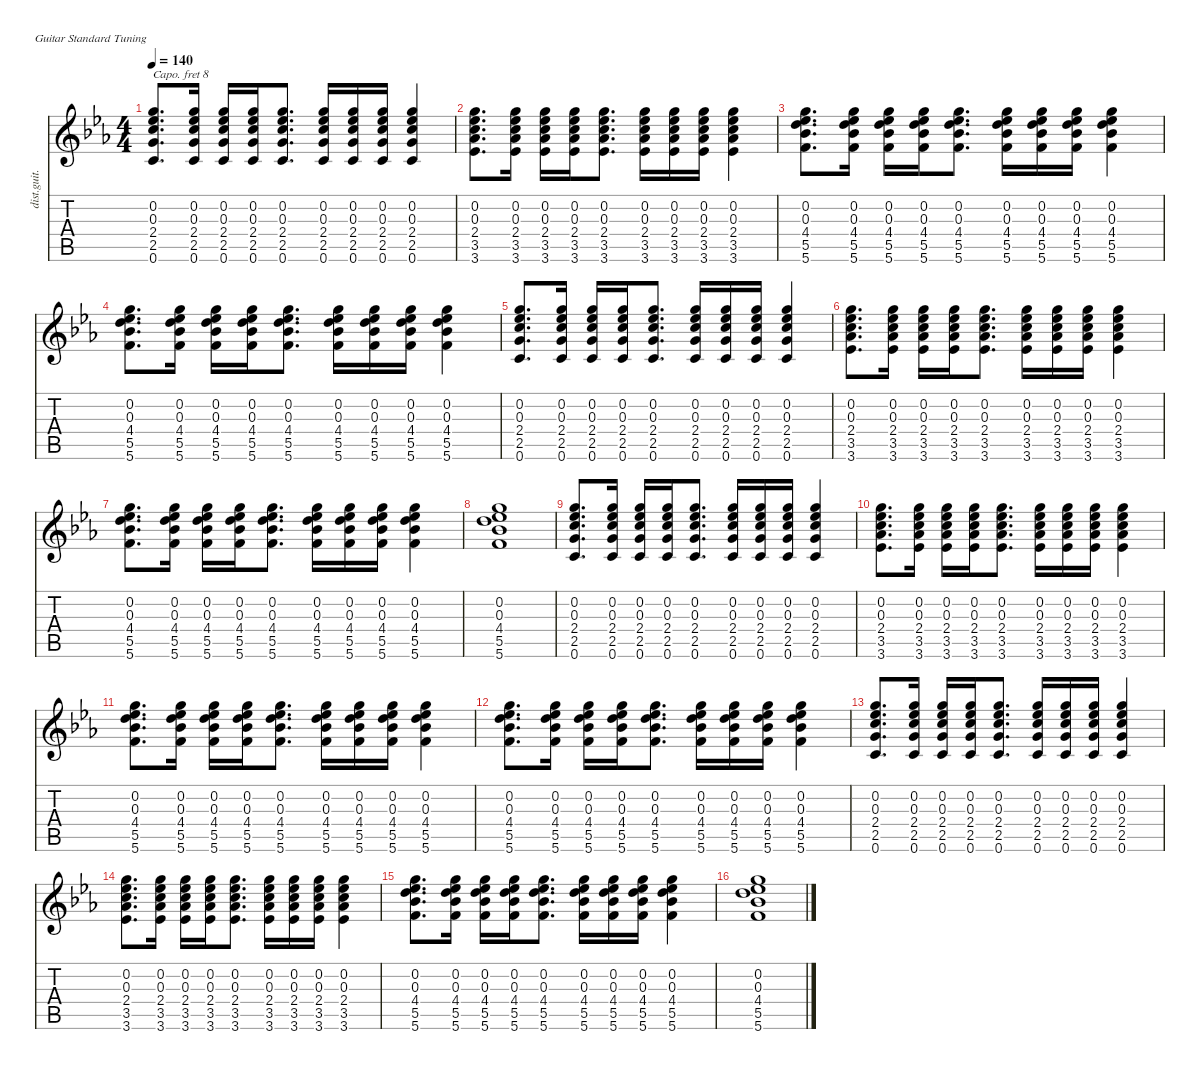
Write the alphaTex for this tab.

\defaultSystemsLayout 4
\hideDynamics
\bracketExtendMode nobrackets
\otherSystemsTrackNameOrientation horizontal
\track ("Distortion Guitar" "dist.guit.") {instrument distortionguitar}
\staff {score tabs}
\capo 8
\tuning (E4 B3 G3 D3 A2 E2)
\ts (4 4)
\tempo 140
\clef g2
\ks cminor
(0.6{acc forcenatural} 2.5{acc forcenatural} 2.4{acc forcenatural} 0.3{acc b} 0.2{acc forcenatural}).8{d dy mf beam Up} (0.6{acc forcenatural} 2.5{acc forcenatural} 2.4{acc forcenatural} 0.3{acc b} 0.2{acc forcenatural}).16{beam Up} (0.6{acc forcenatural} 2.5{acc forcenatural} 2.4{acc forcenatural} 0.3{acc b} 0.2{acc forcenatural}).16{beam Up} (0.6{acc forcenatural} 2.5{acc forcenatural} 2.4{acc forcenatural} 0.3{acc b} 0.2{acc forcenatural}).16{beam Up} (0.6{acc forcenatural} 2.5{acc forcenatural} 2.4{acc forcenatural} 0.3{acc b} 0.2{acc forcenatural}).8{d beam Up} (0.6{acc forcenatural} 2.5{acc forcenatural} 2.4{acc forcenatural} 0.3{acc b} 0.2{acc forcenatural}).16{beam Up} (0.6{acc forcenatural} 2.5{acc forcenatural} 2.4{acc forcenatural} 0.3{acc b} 0.2{acc forcenatural}).16{beam Up} (0.6{acc forcenatural} 2.5{acc forcenatural} 2.4{acc forcenatural} 0.3{acc b} 0.2{acc forcenatural}).16{beam Up} (0.6{acc forcenatural} 2.5{acc forcenatural} 2.4{acc forcenatural} 0.3{acc b} 0.2{acc forcenatural}).4{beam Up} |
(3.6{acc b} 3.5{acc b} 2.4{acc forcenatural} 0.3{acc b} 0.2{acc forcenatural}).8{d beam Down} (3.6{acc b} 3.5{acc b} 2.4{acc forcenatural} 0.3{acc b} 0.2{acc forcenatural}).16{beam Down} (3.6{acc b} 3.5{acc b} 2.4{acc forcenatural} 0.3{acc b} 0.2{acc forcenatural}).16{beam Down} (3.6{acc b} 3.5{acc b} 2.4{acc forcenatural} 0.3{acc b} 0.2{acc forcenatural}).16{beam Down} (3.6{acc b} 3.5{acc b} 2.4{acc forcenatural} 0.3{acc b} 0.2{acc forcenatural}).8{d beam Down} (3.6{acc b} 3.5{acc b} 2.4{acc forcenatural} 0.3{acc b} 0.2{acc forcenatural}).16{beam Down} (3.6{acc b} 3.5{acc b} 2.4{acc forcenatural} 0.3{acc b} 0.2{acc forcenatural}).16{beam Down} (3.6{acc b} 3.5{acc b} 2.4{acc forcenatural} 0.3{acc b} 0.2{acc forcenatural}).16{beam Down} (3.6{acc b} 3.5{acc b} 2.4{acc forcenatural} 0.3{acc b} 0.2{acc forcenatural}).4{beam Down} |
(5.6{acc forcenatural} 5.5{acc b} 4.4{acc forcenatural} 0.3{acc b} 0.2{acc forcenatural}).8{d beam Down} (5.6{acc forcenatural} 5.5{acc b} 4.4{acc forcenatural} 0.3{acc b} 0.2{acc forcenatural}).16{beam Down} (5.6{acc forcenatural} 5.5{acc b} 4.4{acc forcenatural} 0.3{acc b} 0.2{acc forcenatural}).16{beam Down} (5.6{acc forcenatural} 5.5{acc b} 4.4{acc forcenatural} 0.3{acc b} 0.2{acc forcenatural}).16{beam Down} (5.6{acc forcenatural} 5.5{acc b} 4.4{acc forcenatural} 0.3{acc b} 0.2{acc forcenatural}).8{d beam Down} (5.6{acc forcenatural} 5.5{acc b} 4.4{acc forcenatural} 0.3{acc b} 0.2{acc forcenatural}).16{beam Down} (5.6{acc forcenatural} 5.5{acc b} 4.4{acc forcenatural} 0.3{acc b} 0.2{acc forcenatural}).16{beam Down} (5.6{acc forcenatural} 5.5{acc b} 4.4{acc forcenatural} 0.3{acc b} 0.2{acc forcenatural}).16{beam Down} (5.6{acc forcenatural} 5.5{acc b} 4.4{acc forcenatural} 0.3{acc b} 0.2{acc forcenatural}).4{beam Down} |
(5.6{acc forcenatural} 5.5{acc b} 4.4{acc forcenatural} 0.3{acc b} 0.2{acc forcenatural}).8{d beam Down} (5.6{acc forcenatural} 5.5{acc b} 4.4{acc forcenatural} 0.3{acc b} 0.2{acc forcenatural}).16{beam Down} (5.6{acc forcenatural} 5.5{acc b} 4.4{acc forcenatural} 0.3{acc b} 0.2{acc forcenatural}).16{beam Down} (5.6{acc forcenatural} 5.5{acc b} 4.4{acc forcenatural} 0.3{acc b} 0.2{acc forcenatural}).16{beam Down} (5.6{acc forcenatural} 5.5{acc b} 4.4{acc forcenatural} 0.3{acc b} 0.2{acc forcenatural}).8{d beam Down} (5.6{acc forcenatural} 5.5{acc b} 4.4{acc forcenatural} 0.3{acc b} 0.2{acc forcenatural}).16{beam Down} (5.6{acc forcenatural} 5.5{acc b} 4.4{acc forcenatural} 0.3{acc b} 0.2{acc forcenatural}).16{beam Down} (5.6{acc forcenatural} 5.5{acc b} 4.4{acc forcenatural} 0.3{acc b} 0.2{acc forcenatural}).16{beam Down} (5.6{acc forcenatural} 5.5{acc b} 4.4{acc forcenatural} 0.3{acc b} 0.2{acc forcenatural}).4{beam Down} |
(0.6{acc forcenatural} 2.5{acc forcenatural} 2.4{acc forcenatural} 0.3{acc b} 0.2{acc forcenatural}).8{d beam Up} (0.6{acc forcenatural} 2.5{acc forcenatural} 2.4{acc forcenatural} 0.3{acc b} 0.2{acc forcenatural}).16{beam Up} (0.6{acc forcenatural} 2.5{acc forcenatural} 2.4{acc forcenatural} 0.3{acc b} 0.2{acc forcenatural}).16{beam Up} (0.6{acc forcenatural} 2.5{acc forcenatural} 2.4{acc forcenatural} 0.3{acc b} 0.2{acc forcenatural}).16{beam Up} (0.6{acc forcenatural} 2.5{acc forcenatural} 2.4{acc forcenatural} 0.3{acc b} 0.2{acc forcenatural}).8{d beam Up} (0.6{acc forcenatural} 2.5{acc forcenatural} 2.4{acc forcenatural} 0.3{acc b} 0.2{acc forcenatural}).16{beam Up} (0.6{acc forcenatural} 2.5{acc forcenatural} 2.4{acc forcenatural} 0.3{acc b} 0.2{acc forcenatural}).16{beam Up} (0.6{acc forcenatural} 2.5{acc forcenatural} 2.4{acc forcenatural} 0.3{acc b} 0.2{acc forcenatural}).16{beam Up} (0.6{acc forcenatural} 2.5{acc forcenatural} 2.4{acc forcenatural} 0.3{acc b} 0.2{acc forcenatural}).4{beam Up} |
(3.6{acc b} 3.5{acc b} 2.4{acc forcenatural} 0.3{acc b} 0.2{acc forcenatural}).8{d beam Down} (3.6{acc b} 3.5{acc b} 2.4{acc forcenatural} 0.3{acc b} 0.2{acc forcenatural}).16{beam Down} (3.6{acc b} 3.5{acc b} 2.4{acc forcenatural} 0.3{acc b} 0.2{acc forcenatural}).16{beam Down} (3.6{acc b} 3.5{acc b} 2.4{acc forcenatural} 0.3{acc b} 0.2{acc forcenatural}).16{beam Down} (3.6{acc b} 3.5{acc b} 2.4{acc forcenatural} 0.3{acc b} 0.2{acc forcenatural}).8{d beam Down} (3.6{acc b} 3.5{acc b} 2.4{acc forcenatural} 0.3{acc b} 0.2{acc forcenatural}).16{beam Down} (3.6{acc b} 3.5{acc b} 2.4{acc forcenatural} 0.3{acc b} 0.2{acc forcenatural}).16{beam Down} (3.6{acc b} 3.5{acc b} 2.4{acc forcenatural} 0.3{acc b} 0.2{acc forcenatural}).16{beam Down} (3.6{acc b} 3.5{acc b} 2.4{acc forcenatural} 0.3{acc b} 0.2{acc forcenatural}).4{beam Down} |
(5.6{acc forcenatural} 5.5{acc b} 4.4{acc forcenatural} 0.3{acc b} 0.2{acc forcenatural}).8{d beam Down} (5.6{acc forcenatural} 5.5{acc b} 4.4{acc forcenatural} 0.3{acc b} 0.2{acc forcenatural}).16{beam Down} (5.6{acc forcenatural} 5.5{acc b} 4.4{acc forcenatural} 0.3{acc b} 0.2{acc forcenatural}).16{beam Down} (5.6{acc forcenatural} 5.5{acc b} 4.4{acc forcenatural} 0.3{acc b} 0.2{acc forcenatural}).16{beam Down} (5.6{acc forcenatural} 5.5{acc b} 4.4{acc forcenatural} 0.3{acc b} 0.2{acc forcenatural}).8{d beam Down} (5.6{acc forcenatural} 5.5{acc b} 4.4{acc forcenatural} 0.3{acc b} 0.2{acc forcenatural}).16{beam Down} (5.6{acc forcenatural} 5.5{acc b} 4.4{acc forcenatural} 0.3{acc b} 0.2{acc forcenatural}).16{beam Down} (5.6{acc forcenatural} 5.5{acc b} 4.4{acc forcenatural} 0.3{acc b} 0.2{acc forcenatural}).16{beam Down} (5.6{acc forcenatural} 5.5{acc b} 4.4{acc forcenatural} 0.3{acc b} 0.2{acc forcenatural}).4{beam Down} |
(5.6{acc forcenatural} 5.5{acc b} 4.4{acc forcenatural} 0.3{acc b} 0.2{acc forcenatural}).1{beam Down} |
(0.6{acc forcenatural} 2.5{acc forcenatural} 2.4{acc forcenatural} 0.3{acc b} 0.2{acc forcenatural}).8{d beam Up} (0.6{acc forcenatural} 2.5{acc forcenatural} 2.4{acc forcenatural} 0.3{acc b} 0.2{acc forcenatural}).16{beam Up} (0.6{acc forcenatural} 2.5{acc forcenatural} 2.4{acc forcenatural} 0.3{acc b} 0.2{acc forcenatural}).16{beam Up} (0.6{acc forcenatural} 2.5{acc forcenatural} 2.4{acc forcenatural} 0.3{acc b} 0.2{acc forcenatural}).16{beam Up} (0.6{acc forcenatural} 2.5{acc forcenatural} 2.4{acc forcenatural} 0.3{acc b} 0.2{acc forcenatural}).8{d beam Up} (0.6{acc forcenatural} 2.5{acc forcenatural} 2.4{acc forcenatural} 0.3{acc b} 0.2{acc forcenatural}).16{beam Up} (0.6{acc forcenatural} 2.5{acc forcenatural} 2.4{acc forcenatural} 0.3{acc b} 0.2{acc forcenatural}).16{beam Up} (0.6{acc forcenatural} 2.5{acc forcenatural} 2.4{acc forcenatural} 0.3{acc b} 0.2{acc forcenatural}).16{beam Up} (0.6{acc forcenatural} 2.5{acc forcenatural} 2.4{acc forcenatural} 0.3{acc b} 0.2{acc forcenatural}).4{beam Up} |
(3.6{acc b} 3.5{acc b} 2.4{acc forcenatural} 0.3{acc b} 0.2{acc forcenatural}).8{d beam Down} (3.6{acc b} 3.5{acc b} 2.4{acc forcenatural} 0.3{acc b} 0.2{acc forcenatural}).16{beam Down} (3.6{acc b} 3.5{acc b} 2.4{acc forcenatural} 0.3{acc b} 0.2{acc forcenatural}).16{beam Down} (3.6{acc b} 3.5{acc b} 2.4{acc forcenatural} 0.3{acc b} 0.2{acc forcenatural}).16{beam Down} (3.6{acc b} 3.5{acc b} 2.4{acc forcenatural} 0.3{acc b} 0.2{acc forcenatural}).8{d beam Down} (3.6{acc b} 3.5{acc b} 2.4{acc forcenatural} 0.3{acc b} 0.2{acc forcenatural}).16{beam Down} (3.6{acc b} 3.5{acc b} 2.4{acc forcenatural} 0.3{acc b} 0.2{acc forcenatural}).16{beam Down} (3.6{acc b} 3.5{acc b} 2.4{acc forcenatural} 0.3{acc b} 0.2{acc forcenatural}).16{beam Down} (3.6{acc b} 3.5{acc b} 2.4{acc forcenatural} 0.3{acc b} 0.2{acc forcenatural}).4{beam Down} |
(5.6{acc forcenatural} 5.5{acc b} 4.4{acc forcenatural} 0.3{acc b} 0.2{acc forcenatural}).8{d beam Down} (5.6{acc forcenatural} 5.5{acc b} 4.4{acc forcenatural} 0.3{acc b} 0.2{acc forcenatural}).16{beam Down} (5.6{acc forcenatural} 5.5{acc b} 4.4{acc forcenatural} 0.3{acc b} 0.2{acc forcenatural}).16{beam Down} (5.6{acc forcenatural} 5.5{acc b} 4.4{acc forcenatural} 0.3{acc b} 0.2{acc forcenatural}).16{beam Down} (5.6{acc forcenatural} 5.5{acc b} 4.4{acc forcenatural} 0.3{acc b} 0.2{acc forcenatural}).8{d beam Down} (5.6{acc forcenatural} 5.5{acc b} 4.4{acc forcenatural} 0.3{acc b} 0.2{acc forcenatural}).16{beam Down} (5.6{acc forcenatural} 5.5{acc b} 4.4{acc forcenatural} 0.3{acc b} 0.2{acc forcenatural}).16{beam Down} (5.6{acc forcenatural} 5.5{acc b} 4.4{acc forcenatural} 0.3{acc b} 0.2{acc forcenatural}).16{beam Down} (5.6{acc forcenatural} 5.5{acc b} 4.4{acc forcenatural} 0.3{acc b} 0.2{acc forcenatural}).4{beam Down} |
(5.6{acc forcenatural} 5.5{acc b} 4.4{acc forcenatural} 0.3{acc b} 0.2{acc forcenatural}).8{d beam Down} (5.6{acc forcenatural} 5.5{acc b} 4.4{acc forcenatural} 0.3{acc b} 0.2{acc forcenatural}).16{beam Down} (5.6{acc forcenatural} 5.5{acc b} 4.4{acc forcenatural} 0.3{acc b} 0.2{acc forcenatural}).16{beam Down} (5.6{acc forcenatural} 5.5{acc b} 4.4{acc forcenatural} 0.3{acc b} 0.2{acc forcenatural}).16{beam Down} (5.6{acc forcenatural} 5.5{acc b} 4.4{acc forcenatural} 0.3{acc b} 0.2{acc forcenatural}).8{d beam Down} (5.6{acc forcenatural} 5.5{acc b} 4.4{acc forcenatural} 0.3{acc b} 0.2{acc forcenatural}).16{beam Down} (5.6{acc forcenatural} 5.5{acc b} 4.4{acc forcenatural} 0.3{acc b} 0.2{acc forcenatural}).16{beam Down} (5.6{acc forcenatural} 5.5{acc b} 4.4{acc forcenatural} 0.3{acc b} 0.2{acc forcenatural}).16{beam Down} (5.6{acc forcenatural} 5.5{acc b} 4.4{acc forcenatural} 0.3{acc b} 0.2{acc forcenatural}).4{beam Down} |
(0.6{acc forcenatural} 2.5{acc forcenatural} 2.4{acc forcenatural} 0.3{acc b} 0.2{acc forcenatural}).8{d beam Up} (0.6{acc forcenatural} 2.5{acc forcenatural} 2.4{acc forcenatural} 0.3{acc b} 0.2{acc forcenatural}).16{beam Up} (0.6{acc forcenatural} 2.5{acc forcenatural} 2.4{acc forcenatural} 0.3{acc b} 0.2{acc forcenatural}).16{beam Up} (0.6{acc forcenatural} 2.5{acc forcenatural} 2.4{acc forcenatural} 0.3{acc b} 0.2{acc forcenatural}).16{beam Up} (0.6{acc forcenatural} 2.5{acc forcenatural} 2.4{acc forcenatural} 0.3{acc b} 0.2{acc forcenatural}).8{d beam Up} (0.6{acc forcenatural} 2.5{acc forcenatural} 2.4{acc forcenatural} 0.3{acc b} 0.2{acc forcenatural}).16{beam Up} (0.6{acc forcenatural} 2.5{acc forcenatural} 2.4{acc forcenatural} 0.3{acc b} 0.2{acc forcenatural}).16{beam Up} (0.6{acc forcenatural} 2.5{acc forcenatural} 2.4{acc forcenatural} 0.3{acc b} 0.2{acc forcenatural}).16{beam Up} (0.6{acc forcenatural} 2.5{acc forcenatural} 2.4{acc forcenatural} 0.3{acc b} 0.2{acc forcenatural}).4{beam Up} |
(3.6{acc b} 3.5{acc b} 2.4{acc forcenatural} 0.3{acc b} 0.2{acc forcenatural}).8{d beam Down} (3.6{acc b} 3.5{acc b} 2.4{acc forcenatural} 0.3{acc b} 0.2{acc forcenatural}).16{beam Down} (3.6{acc b} 3.5{acc b} 2.4{acc forcenatural} 0.3{acc b} 0.2{acc forcenatural}).16{beam Down} (3.6{acc b} 3.5{acc b} 2.4{acc forcenatural} 0.3{acc b} 0.2{acc forcenatural}).16{beam Down} (3.6{acc b} 3.5{acc b} 2.4{acc forcenatural} 0.3{acc b} 0.2{acc forcenatural}).8{d beam Down} (3.6{acc b} 3.5{acc b} 2.4{acc forcenatural} 0.3{acc b} 0.2{acc forcenatural}).16{beam Down} (3.6{acc b} 3.5{acc b} 2.4{acc forcenatural} 0.3{acc b} 0.2{acc forcenatural}).16{beam Down} (3.6{acc b} 3.5{acc b} 2.4{acc forcenatural} 0.3{acc b} 0.2{acc forcenatural}).16{beam Down} (3.6{acc b} 3.5{acc b} 2.4{acc forcenatural} 0.3{acc b} 0.2{acc forcenatural}).4{beam Down} |
(5.6{acc forcenatural} 5.5{acc b} 4.4{acc forcenatural} 0.3{acc b} 0.2{acc forcenatural}).8{d beam Down} (5.6{acc forcenatural} 5.5{acc b} 4.4{acc forcenatural} 0.3{acc b} 0.2{acc forcenatural}).16{beam Down} (5.6{acc forcenatural} 5.5{acc b} 4.4{acc forcenatural} 0.3{acc b} 0.2{acc forcenatural}).16{beam Down} (5.6{acc forcenatural} 5.5{acc b} 4.4{acc forcenatural} 0.3{acc b} 0.2{acc forcenatural}).16{beam Down} (5.6{acc forcenatural} 5.5{acc b} 4.4{acc forcenatural} 0.3{acc b} 0.2{acc forcenatural}).8{d beam Down} (5.6{acc forcenatural} 5.5{acc b} 4.4{acc forcenatural} 0.3{acc b} 0.2{acc forcenatural}).16{beam Down} (5.6{acc forcenatural} 5.5{acc b} 4.4{acc forcenatural} 0.3{acc b} 0.2{acc forcenatural}).16{beam Down} (5.6{acc forcenatural} 5.5{acc b} 4.4{acc forcenatural} 0.3{acc b} 0.2{acc forcenatural}).16{beam Down} (5.6{acc forcenatural} 5.5{acc b} 4.4{acc forcenatural} 0.3{acc b} 0.2{acc forcenatural}).4{beam Down} |
(5.6{acc forcenatural} 5.5{acc b} 4.4{acc forcenatural} 0.3{acc b} 0.2{acc forcenatural}).1{beam Down}
